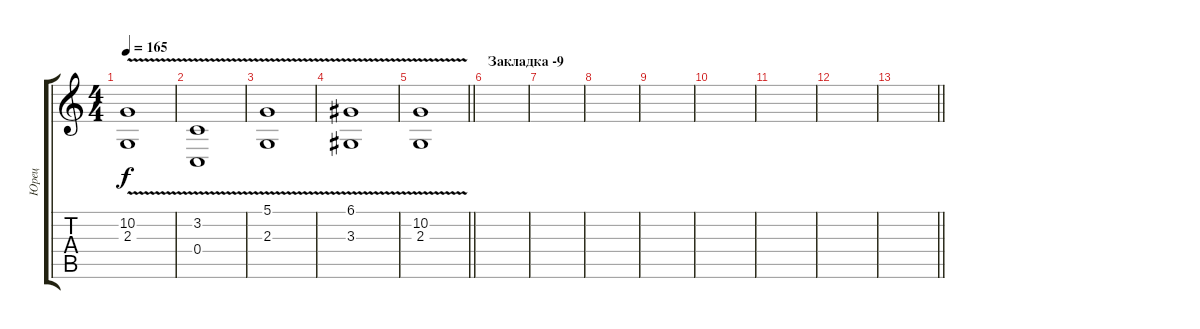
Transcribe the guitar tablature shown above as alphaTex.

\track ("Юрец" "Юрец") {instrument vibraphone}
\staff {score tabs}
\tuning (D4 A3 F3 C3 G2 C2) {hide}
\ts (4 4)
\tempo 165
\clef g2
\ks c
(10.2{v} 2.3).1{dy f} |
(3.2{v} 0.4).1{instrument choiraahs} |
(5.1{v} 2.3).1 |
(6.1{v} 3.3).1 |
\barLineRight lightlight
(10.2{v} 2.3).1 |
\section ("" "Закладка -9")
|
|
|
|
|
|
|
\barLineRight lightlight
